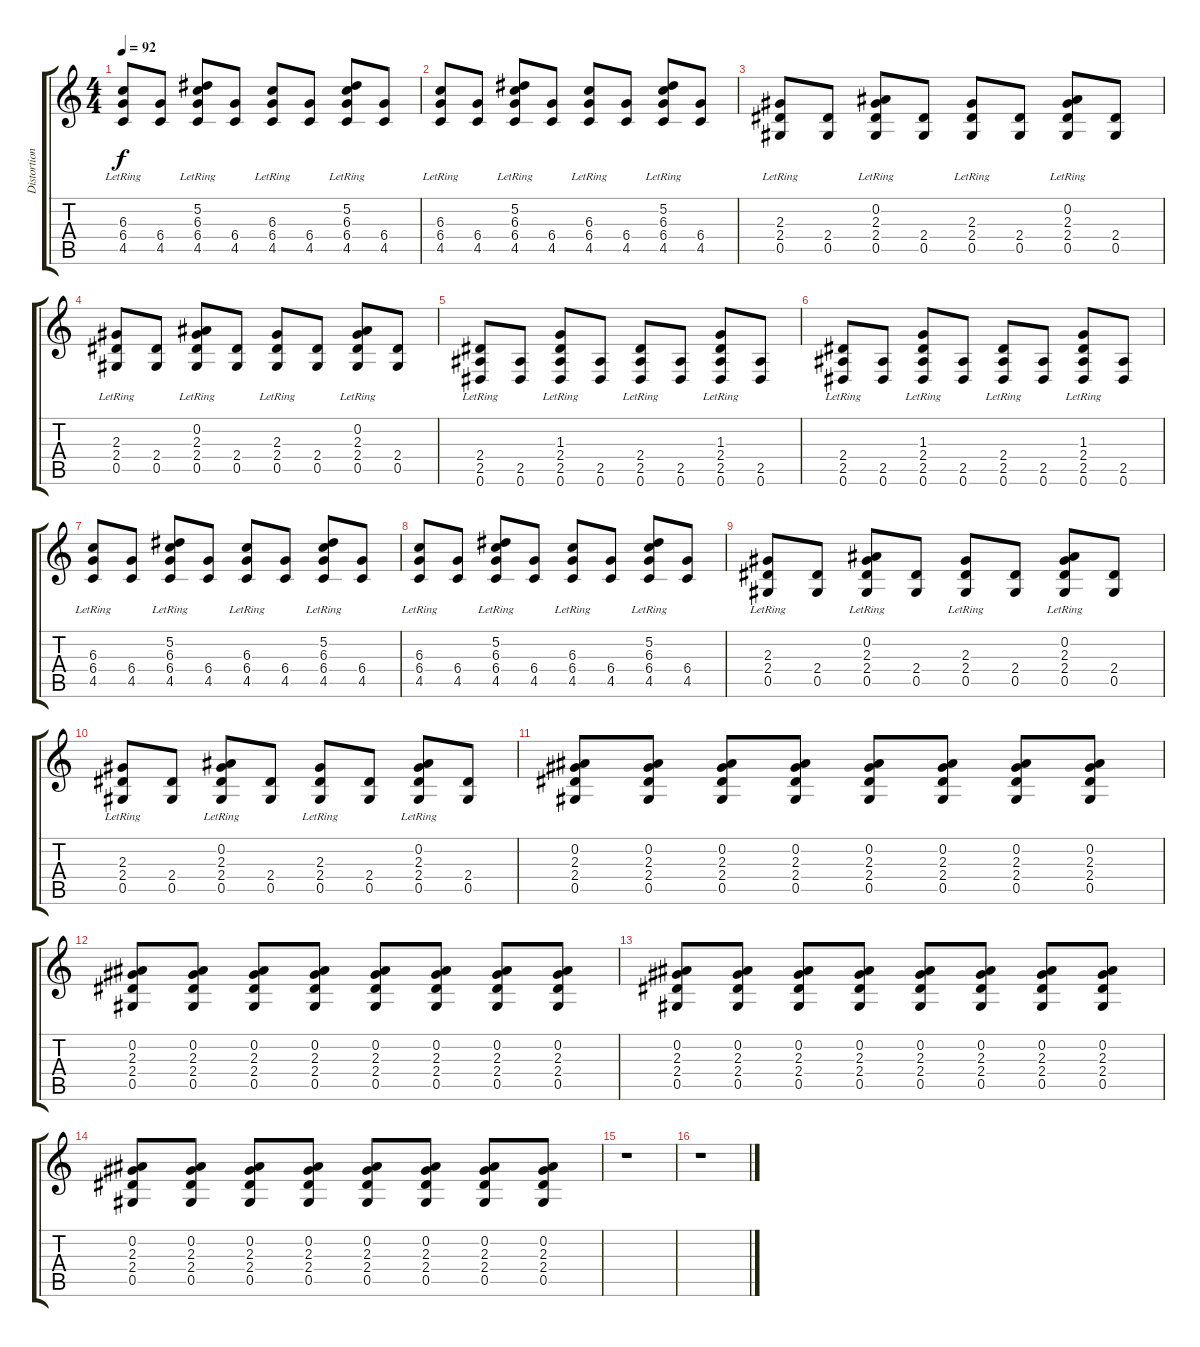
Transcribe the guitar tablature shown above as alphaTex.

\track ("Distortion Guitar" "Distortion") {instrument distortionguitar}
\staff {score tabs}
\tuning (Eb4 Bb3 Gb3 Db3 Ab2 Eb2) {hide}
\ts (4 4)
\tempo 92
\clef g2
\ks c
(6.3{lr} 6.4 4.5).8{dy f} (6.4 4.5).8 (5.2{lr} 6.3{lr} 6.4 4.5).8 (6.4 4.5).8 (6.3{lr} 6.4 4.5).8 (6.4 4.5).8 (5.2{lr} 6.3{lr} 6.4 4.5).8 (6.4 4.5).8 |
(6.3{lr} 6.4 4.5).8 (6.4 4.5).8 (5.2{lr} 6.3{lr} 6.4 4.5).8 (6.4 4.5).8 (6.3{lr} 6.4 4.5).8 (6.4 4.5).8 (5.2{lr} 6.3{lr} 6.4 4.5).8 (6.4 4.5).8 |
(2.3{lr} 2.4 0.5).8 (2.4 0.5).8 (0.2{lr} 2.3{lr} 2.4 0.5).8 (2.4 0.5).8 (2.3{lr} 2.4 0.5).8 (2.4 0.5).8 (0.2{lr} 2.3{lr} 2.4 0.5).8 (2.4 0.5).8 |
(2.3{lr} 2.4 0.5).8 (2.4 0.5).8 (0.2{lr} 2.3{lr} 2.4 0.5).8 (2.4 0.5).8 (2.3{lr} 2.4 0.5).8 (2.4 0.5).8 (0.2{lr} 2.3{lr} 2.4 0.5).8 (2.4 0.5).8 |
(2.4{lr} 2.5 0.6).8 (2.5 0.6).8 (1.3{lr} 2.4{lr} 2.5 0.6).8 (2.5 0.6).8 (2.4{lr} 2.5 0.6).8 (2.5 0.6).8 (1.3{lr} 2.4{lr} 2.5 0.6).8 (2.5 0.6).8 |
(2.4{lr} 2.5 0.6).8 (2.5 0.6).8 (1.3{lr} 2.4{lr} 2.5 0.6).8 (2.5 0.6).8 (2.4{lr} 2.5 0.6).8 (2.5 0.6).8 (1.3{lr} 2.4{lr} 2.5 0.6).8 (2.5 0.6).8 |
(6.3{lr} 6.4 4.5).8 (6.4 4.5).8 (5.2{lr} 6.3{lr} 6.4 4.5).8 (6.4 4.5).8 (6.3{lr} 6.4 4.5).8 (6.4 4.5).8 (5.2{lr} 6.3{lr} 6.4 4.5).8 (6.4 4.5).8 |
(6.3{lr} 6.4 4.5).8 (6.4 4.5).8 (5.2{lr} 6.3{lr} 6.4 4.5).8 (6.4 4.5).8 (6.3{lr} 6.4 4.5).8 (6.4 4.5).8 (5.2{lr} 6.3{lr} 6.4 4.5).8 (6.4 4.5).8 |
(2.3{lr} 2.4 0.5).8 (2.4 0.5).8 (0.2{lr} 2.3{lr} 2.4 0.5).8 (2.4 0.5).8 (2.3{lr} 2.4 0.5).8 (2.4 0.5).8 (0.2{lr} 2.3{lr} 2.4 0.5).8 (2.4 0.5).8 |
(2.3{lr} 2.4 0.5).8 (2.4 0.5).8 (0.2{lr} 2.3{lr} 2.4 0.5).8 (2.4 0.5).8 (2.3{lr} 2.4 0.5).8 (2.4 0.5).8 (0.2{lr} 2.3{lr} 2.4 0.5).8 (2.4 0.5).8 |
(0.2 2.3 2.4 0.5).8 (0.2 2.3 2.4 0.5).8 (0.2 2.3 2.4 0.5).8 (0.2 2.3 2.4 0.5).8 (0.2 2.3 2.4 0.5).8 (0.2 2.3 2.4 0.5).8 (0.2 2.3 2.4 0.5).8 (0.2 2.3 2.4 0.5).8 |
(0.2 2.3 2.4 0.5).8 (0.2 2.3 2.4 0.5).8 (0.2 2.3 2.4 0.5).8 (0.2 2.3 2.4 0.5).8 (0.2 2.3 2.4 0.5).8 (0.2 2.3 2.4 0.5).8 (0.2 2.3 2.4 0.5).8 (0.2 2.3 2.4 0.5).8 |
(0.2 2.3 2.4 0.5).8 (0.2 2.3 2.4 0.5).8 (0.2 2.3 2.4 0.5).8 (0.2 2.3 2.4 0.5).8 (0.2 2.3 2.4 0.5).8 (0.2 2.3 2.4 0.5).8 (0.2 2.3 2.4 0.5).8 (0.2 2.3 2.4 0.5).8 |
(0.2 2.3 2.4 0.5).8 (0.2 2.3 2.4 0.5).8 (0.2 2.3 2.4 0.5).8 (0.2 2.3 2.4 0.5).8 (0.2 2.3 2.4 0.5).8 (0.2 2.3 2.4 0.5).8 (0.2 2.3 2.4 0.5).8 (0.2 2.3 2.4 0.5).8 |
r.1 |
r.1
